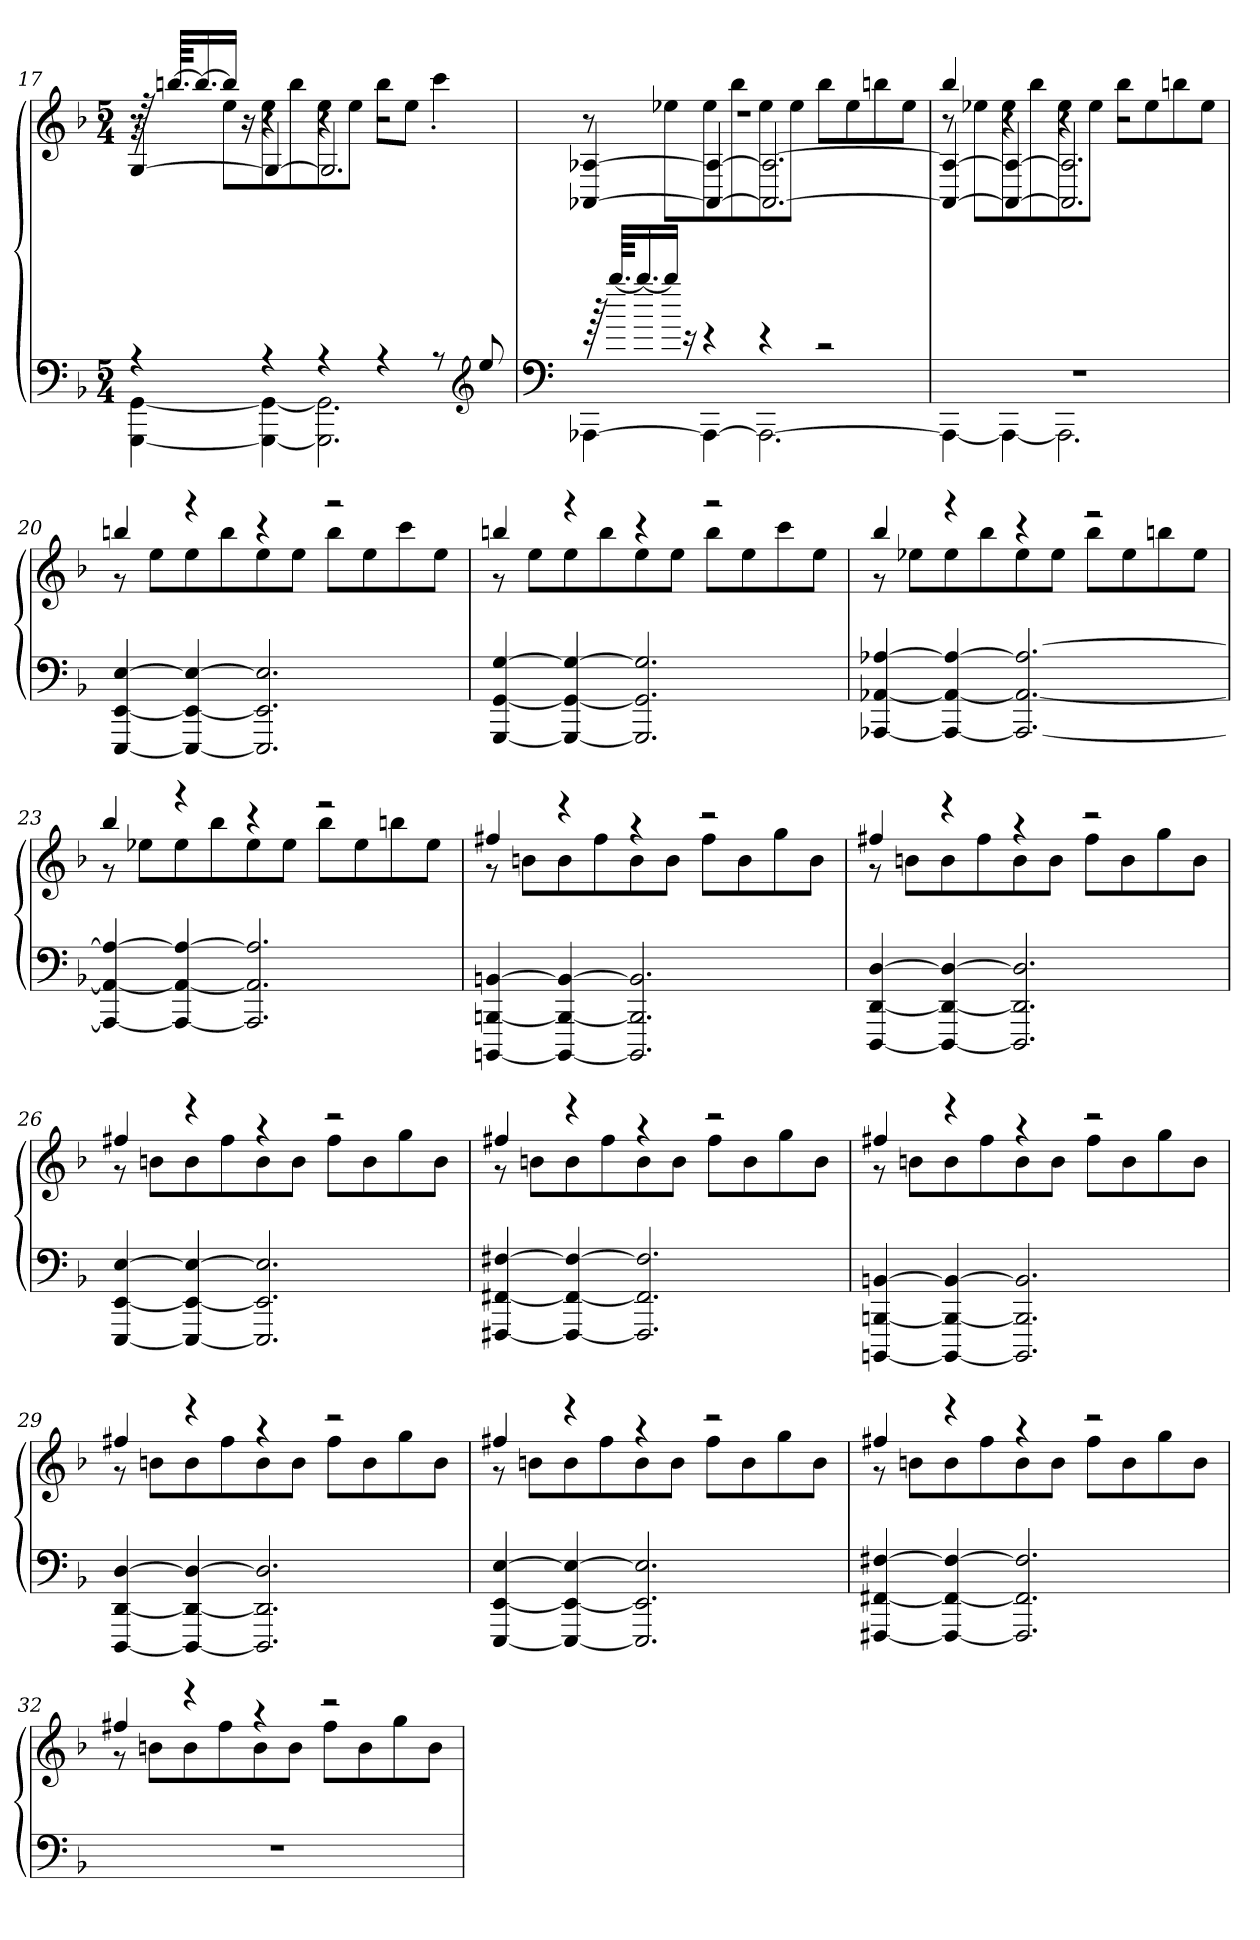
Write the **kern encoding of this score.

**kern	**kern
*part1	*part1
*staff2	*staff1
*clefF4	*clefG2
*k[b-]	*k[b-]
*M5/4	*M5/4
=17	=17
*^	*^
*	*	*	*^
4r	[4GGG\ [4GG\	128r	8r	[4G/
.	.	[64.bbn/KKLL	.	.
.	.	16.bb/_	.	.
.	.	16bb/JJ]	8ee\L	.
.	.	16r	.	.
4r	4GGG_\ 4GG_\	4r	8ee\	4G/_
.	.	.	8bb\	.
4r	2.GGG]\ 2.GG]\	4r	8ee\	2.G/]
.	.	.	8ee\J	.
4r	.	2r	8bb\L	.
.	.	.	8ee\J	.
8r	.	.	4ccc'\	.
*clefG2	*	*	*	*
8ee/	.	.	.	.
*v	*v	*	*	*
!!LO:PB:g=z	!!	!!
=18	=18	=18	=18
*clefF4	*	*	*
*^	*	*	*
*	*^	*	*	*
1ryy	128r	[4AAA-X\	4%5r	8r	[4AA-X/ [4A-X/
.	[64.bb-/KKLL	.	.	.	.
.	16.bb-/_	.	.	.	.
.	16bb-/JJ]	.	.	8ee-X\L	.
.	16r	.	.	.	.
.	4r	4AAA-\_	.	8ee-\	4AA-_/ 4A-_/
.	.	.	.	8bb-\	.
.	4r	2.AAA-\_	.	8ee-\	2.AA-_/ 2.A-_/
.	.	.	.	8ee-\J	.
.	2r	.	.	8bb-\L	.
.	.	.	.	8ee-\	.
4ryy	.	.	.	8bbn\	.
.	.	.	.	8ee-\J	.
*	*v	*v	*	*	*
=19	=19	=19	=19	=19
4%5r	4AAA-\_	4bb-/	8r	4AA-_/ 4A-_/
.	.	.	8ee-X\L	.
.	4AAA-\_	4r	8ee-\	4AA-_/ 4A-_/
.	.	.	8bb-\	.
.	2.AAA-\]	4r	8ee-\	2.AA-]/ 2.A-]/
.	.	.	8ee-\J	.
.	.	2r	8bb-\L	.
.	.	.	8ee-\	.
.	.	.	8bbn\	.
.	.	.	8ee-\J	.
*v	*v	*	*	*
*	*	*v	*v
=20	=20	=20
[4EEE/ [4EE/ [4E/	4bbn/	8r
.	.	8ee\L
4EEE_/ 4EE_/ 4E_/	4r	8ee\
.	.	8bb\
2.EEE]/ 2.EE]/ 2.E]/	4r	8ee\
.	.	8ee\J
.	2r	8bb\L
.	.	8ee\
.	.	8ccc\
.	.	8ee\J
!!LO:LB:g=z	!!
=21	=21	=21
[4GGG/ [4GG/ [4G/	4bbn/	8r
.	.	8ee\L
4GGG_/ 4GG_/ 4G_/	4r	8ee\
.	.	8bb\
2.GGG]/ 2.GG]/ 2.G]/	4r	8ee\
.	.	8ee\J
.	2r	8bb\L
.	.	8ee\
.	.	8ccc\
.	.	8ee\J
=22	=22	=22
[4AAA-X/ [4AA-X/ [4A-X/	4bb-/	8r
.	.	8ee-X\L
4AAA-_/ 4AA-_/ 4A-_/	4r	8ee-\
.	.	8bb-\
2.AAA-_/ 2.AA-_/ 2.A-_/	4r	8ee-\
.	.	8ee-\J
.	2r	8bb-\L
.	.	8ee-\
.	.	8bbn\
.	.	8ee-\J
=23	=23	=23
4AAA-_/ 4AA-_/ 4A-_/	4bb-/	8r
.	.	8ee-X\L
4AAA-_/ 4AA-_/ 4A-_/	4r	8ee-\
.	.	8bb-\
2.AAA-]/ 2.AA-]/ 2.A-]/	4r	8ee-\
.	.	8ee-\J
.	2r	8bb-\L
.	.	8ee-\
.	.	8bbn\
.	.	8ee-\J
!!LO:LB:g=z	!!
=24	=24	=24
[4BBBBn/ [4BBBn/ [4BBn/	4ff#X/	8r
.	.	8bn\L
4BBBB_/ 4BBB_/ 4BB_/	4r	8b\
.	.	8ff#\
2.BBBB]/ 2.BBB]/ 2.BB]/	4r	8b\
.	.	8b\J
.	2r	8ff#\L
.	.	8b\
.	.	8gg\
.	.	8b\J
=25	=25	=25
[4DDD/ [4DD/ [4D/	4ff#X/	8r
.	.	8bn\L
4DDD_/ 4DD_/ 4D_/	4r	8b\
.	.	8ff#\
2.DDD]/ 2.DD]/ 2.D]/	4r	8b\
.	.	8b\J
.	2r	8ff#\L
.	.	8b\
.	.	8gg\
.	.	8b\J
=26	=26	=26
[4EEE/ [4EE/ [4E/	4ff#X/	8r
.	.	8bn\L
4EEE_/ 4EE_/ 4E_/	4r	8b\
.	.	8ff#\
2.EEE]/ 2.EE]/ 2.E]/	4r	8b\
.	.	8b\J
.	2r	8ff#\L
.	.	8b\
.	.	8gg\
.	.	8b\J
!!LO:LB:g=z	!!
=27	=27	=27
[4FFF#X/ [4FF#X/ [4F#X/	4ff#X/	8r
.	.	8bn\L
4FFF#_/ 4FF#_/ 4F#_/	4r	8b\
.	.	8ff#\
2.FFF#]/ 2.FF#]/ 2.F#]/	4r	8b\
.	.	8b\J
.	2r	8ff#\L
.	.	8b\
.	.	8gg\
.	.	8b\J
=28	=28	=28
[4BBBBn/ [4BBBn/ [4BBn/	4ff#X/	8r
.	.	8bn\L
4BBBB_/ 4BBB_/ 4BB_/	4r	8b\
.	.	8ff#\
2.BBBB]/ 2.BBB]/ 2.BB]/	4r	8b\
.	.	8b\J
.	2r	8ff#\L
.	.	8b\
.	.	8gg\
.	.	8b\J
=29	=29	=29
[4DDD/ [4DD/ [4D/	4ff#X/	8r
.	.	8bn\L
4DDD_/ 4DD_/ 4D_/	4r	8b\
.	.	8ff#\
2.DDD]/ 2.DD]/ 2.D]/	4r	8b\
.	.	8b\J
.	2r	8ff#\L
.	.	8b\
.	.	8gg\
.	.	8b\J
!!LO:LB:g=z	!!
=30	=30	=30
[4EEE/ [4EE/ [4E/	4ff#X/	8r
.	.	8bn\L
4EEE_/ 4EE_/ 4E_/	4r	8b\
.	.	8ff#\
2.EEE]/ 2.EE]/ 2.E]/	4r	8b\
.	.	8b\J
.	2r	8ff#\L
.	.	8b\
.	.	8gg\
.	.	8b\J
=31	=31	=31
[4FFF#X/ [4FF#X/ [4F#X/	4ff#X/	8r
.	.	8bn\L
4FFF#_/ 4FF#_/ 4F#_/	4r	8b\
.	.	8ff#\
2.FFF#]/ 2.FF#]/ 2.F#]/	4r	8b\
.	.	8b\J
.	2r	8ff#\L
.	.	8b\
.	.	8gg\
.	.	8b\J
=32	=32	=32
4%5r	4ff#X/	8r
.	.	8bn\L
.	4r	8b\
.	.	8ff#\
.	4r	8b\
.	.	8b\J
.	2r	8ff#\L
.	.	8b\
.	.	8gg\
.	.	8b\J
*	*v	*v
=	=
*-	*-
